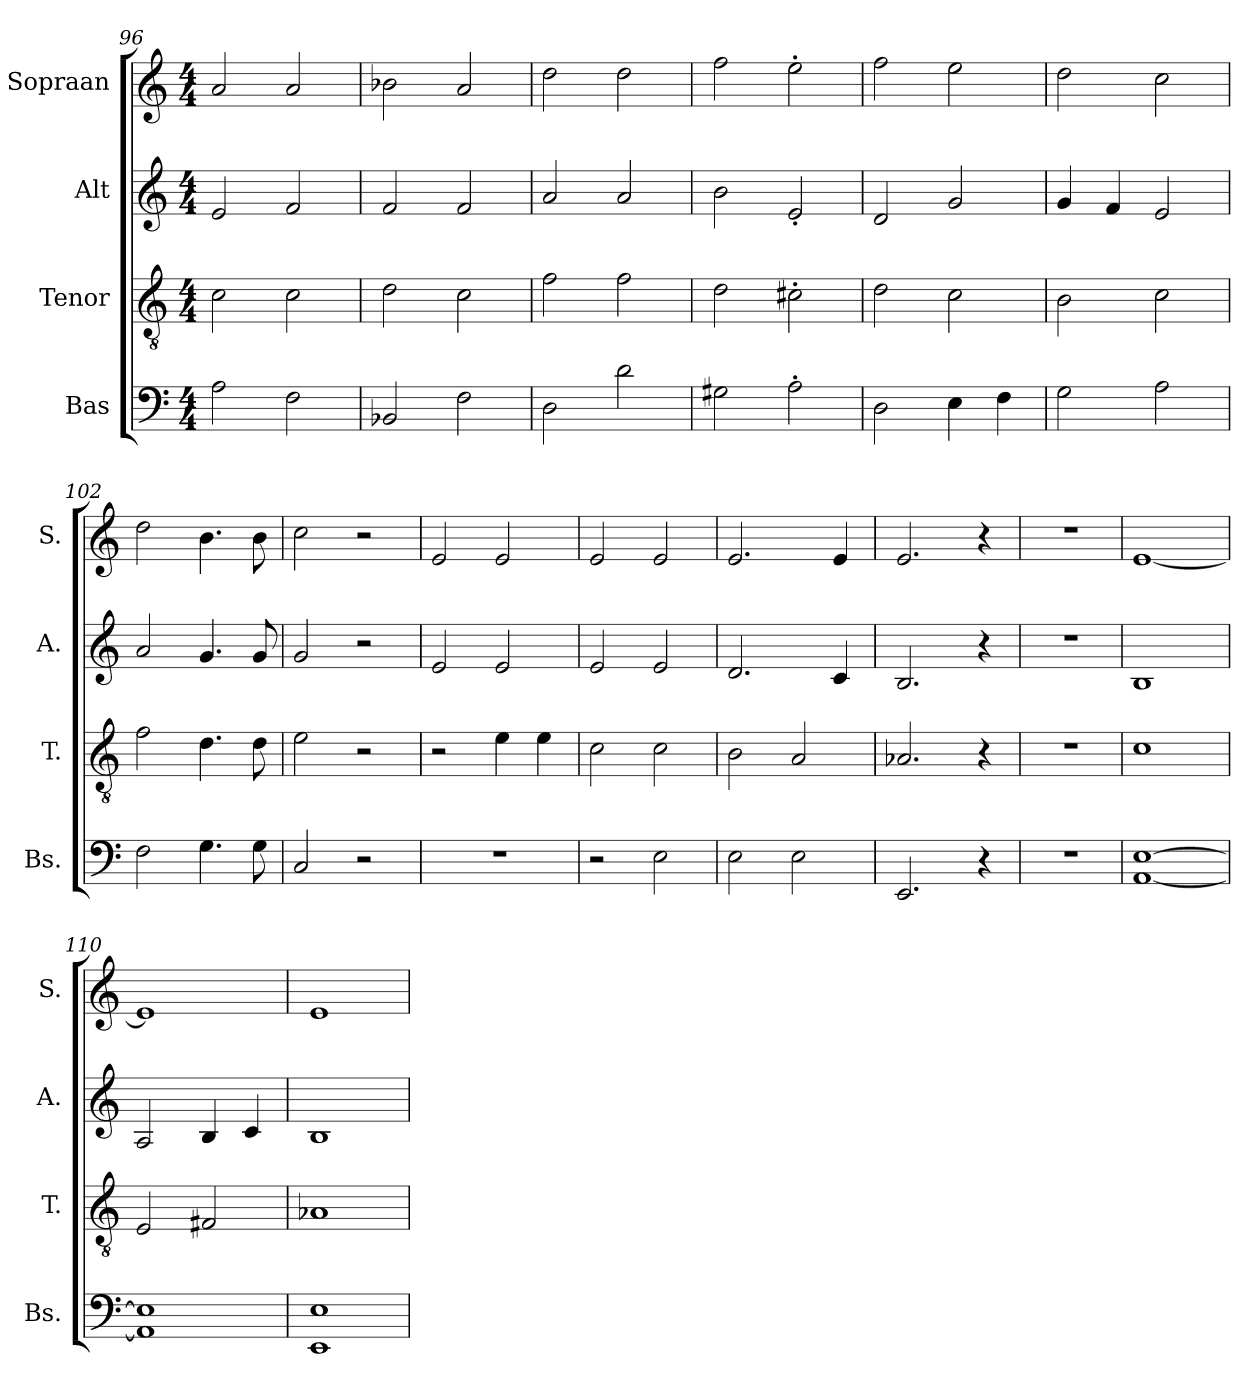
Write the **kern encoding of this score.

**kern	**kern	**kern	**kern
*part4	*part3	*part2	*part1
*staff4	*staff3	*staff2	*staff1
*I"Bas	*I"Tenor	*I"Alt	*I"Sopraan
*I'Bs.	*I'T.	*I'A.	*I'S.
*clefF4	*clefGv2	*clefG2	*clefG2
*k[]	*k[]	*k[]	*k[]
*M4/4	*M4/4	*M4/4	*M4/4
*MM100	*MM100	*MM100	*MM100
=96	=96	=96	=96
2A\	2c\	2e/	2a/
2F\	2c\	2f/	2a/
=97	=97	=97	=97
2BB-X/	2d\	2f/	2b-X\
2F\	2c\	2f/	2a/
=98	=98	=98	=98
2D\	2f\	2a/	2dd\
2d\	2f\	2a/	2dd\
=99	=99	=99	=99
2G#X\	2d\	2b\	2ff\
*	*	*	*MM50
2A'\	2c#X'\	2e'/	2ee'\
=100	=100	=100	=100
*	*	*	*MM100
2D\	2d\	2d/	2ff\
4E\	2c\	2g/	2ee\
4F\	.	.	.
=101	=101	=101	=101
2G\	2B\	4g/	2dd\
.	.	4f/	.
2A\	2c\	2e/	2cc\
!!LO:PB:g=z
=102	=102	=102	=102
2F\	2f\	2a/	2dd\
4.G\	4.d\	4.g/	4.b\
8G\	8d\	8g/	8b\
=103	=103	=103	=103
2C/	2e\	2g/	2cc\
2r	2r	2r	2r
=104	=104	=104	=104
*	*	*	*MM90
1r	2r	2e/	2e/
.	4e\	2e/	2e/
.	4e\	.	.
=105	=105	=105	=105
2r	2c\	2e/	2e/
2E\	2c\	2e/	2e/
=106	=106	=106	=106
2E\	2B\	2.d/	2.e/
2E\	2A/	.	.
.	.	4c/	4e/
=107	=107	=107	=107
*	*	*	*MM60
2.EE/	2.A-X/	2.B/	2.e/
4r	4r	4r	4r
=108	=108	=108	=108
*	*	*	*MM200
1r	1r	1r	1r
=109	=109	=109	=109
*	*	*	*MM100
[1AA [1E	1c	1B	[1e
=110	=110	=110	=110
1AA] 1E]	2E/	2A/	1e]
.	2F#X/	4B/	.
.	.	4c/	.
=111	=111	=111	=111
*	*	*	*MM40
1EE 1E	1A-X	1B	1e
=	=	=	=
*-	*-	*-	*-
